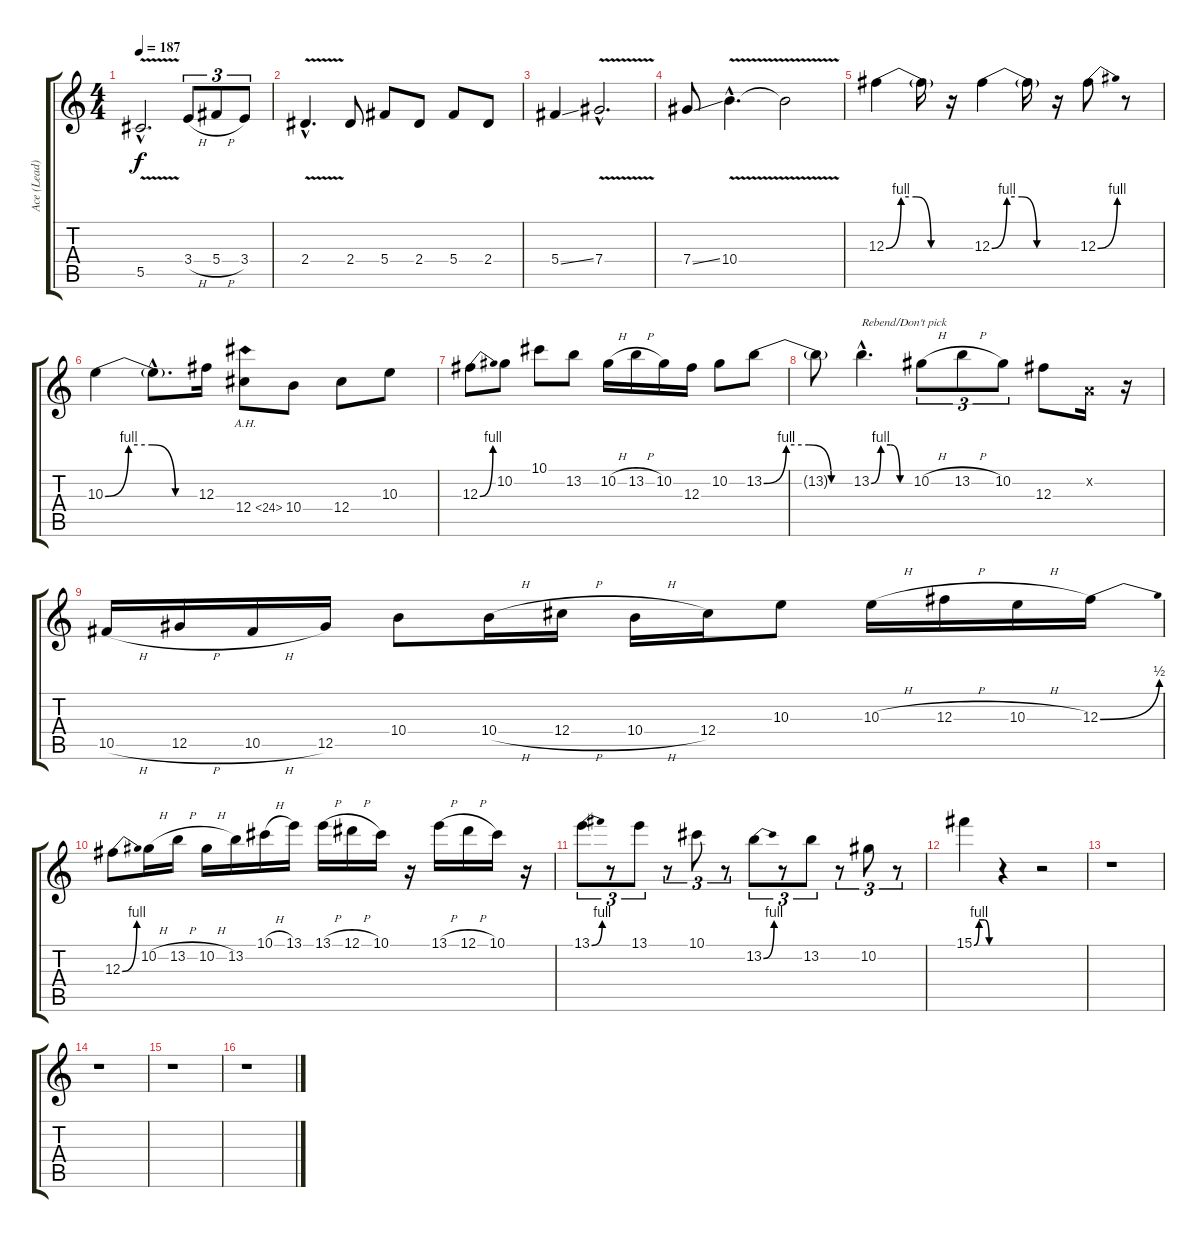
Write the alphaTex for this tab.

\track ("Ace (Lead)" "Ace (Lead)") {instrument distortionguitar}
\staff {score tabs}
\tuning (Eb4 Bb3 Gb3 Db3 Ab2 Eb2) {hide}
\ts (4 4)
\tempo 187
\clef g2
\ks c
5.5{v hac}.2{d dy f} 3.4{h}.8{tu (3 2)} 5.4{h}.8{tu (3 2)} 3.4.8{tu (3 2)} |
2.4{v hac}.4{d} 2.4.8 5.4.8 2.4.8 5.4.8 2.4.8 |
5.4{ss}.4 7.4{v hac}.2{d} |
7.4{ss}.8 10.4{v hac}.4{d} 10.4{t}.2 |
12.3{be (custom 0 0 15 4 30 4 45 0 60 0)}.4 12.3{t}.16 r.16 12.3{be (custom 0 0 15 4 30 4 45 0 60 0)}.4 12.3{t}.16 r.16 12.3{be (bend 0 0 60 4)}.8 r.8 |
10.3{be (custom 0 0 15 4 30 4 45 0 60 0)}.4 10.3{hac t}.8{d} 12.3.16 12.4{ah 12}.8 10.4.8 12.4.8 10.3.8 |
12.3{be (bend 0 0 60 4)}.8 10.2.8 10.1.8 13.2.8 10.2{h}.16 13.2{h}.16 10.2.16 12.3.16 10.2.8 13.2{be (custom 0 0 15 4 30 4 45 0 60 0)}.8 |
13.2{t}.8 13.2{be (custom 0 0 15 4 30 4 45 0 60 0) hac}.4{d txt "Rebend/Don't pick"} 10.2{h}.8{tu (3 2)} 13.2{h}.8{tu (3 2)} 10.2.8{tu (3 2)} 12.3.8 -1.2{x}.16 r.16 |
10.5{h}.16 12.5{h}.16 10.5{h}.16 12.5.16 10.4.8 10.4{h}.16 12.4{h}.16 10.4{h}.16 12.4.16 10.3.8 10.3{h}.16 12.3{h}.16 10.3{h}.16 12.3{be (bend 0 0 60 2)}.16 |
12.3{be (bend 0 0 60 4)}.8 10.2{h}.16 13.2{h}.16 10.2{h}.16 13.2.16 10.1{h}.16 13.1.16 13.1{h}.16 12.1{h}.16 10.1.16 r.16 13.1{h}.16 12.1{h}.16 10.1.16 r.16 |
13.1{be (bend 0 0 60 4)}.8{tu (3 2)} r.8{tu (3 2)} 13.1.8{tu (3 2)} r.8{tu (3 2)} 10.1.8{tu (3 2)} r.8{tu (3 2)} 13.2{be (bend 0 0 60 4)}.8{tu (3 2)} r.8{tu (3 2)} 13.2.8{tu (3 2)} r.8{tu (3 2)} 10.2.8{tu (3 2)} r.8{tu (3 2)} |
15.1{be (custom 0 0 15 4 30 4 45 0 60 0)}.4 r.4 r.2 |
r.1 |
r.1 |
r.1 |
r.1
